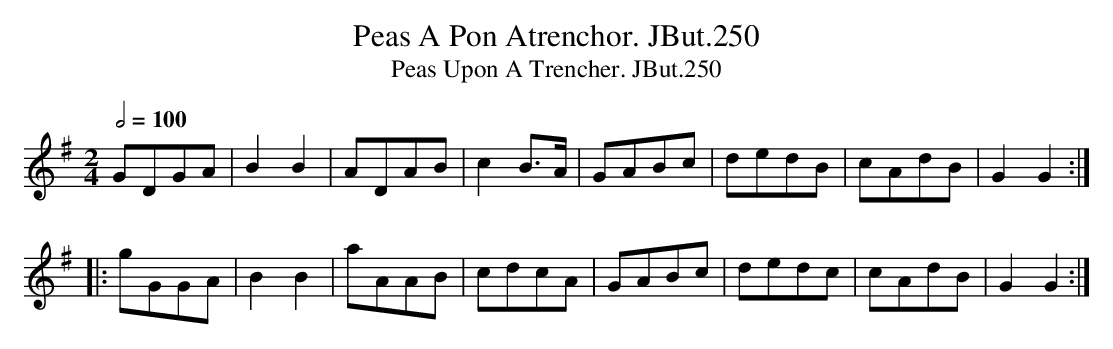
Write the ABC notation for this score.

X:1
T:Peas A Pon Atrenchor. JBut.250
T:Peas Upon A Trencher. JBut.250
M:2/4
L:1/8
Q:1/2=100
K:G
GDGA|B2B2|ADAB|c2B>A|GABc|dedB|cAdB|G2G2:|
|:gGGA|B2B2|aAAB|cdcA|GABc|dedc|cAdB|G2G2 :|
